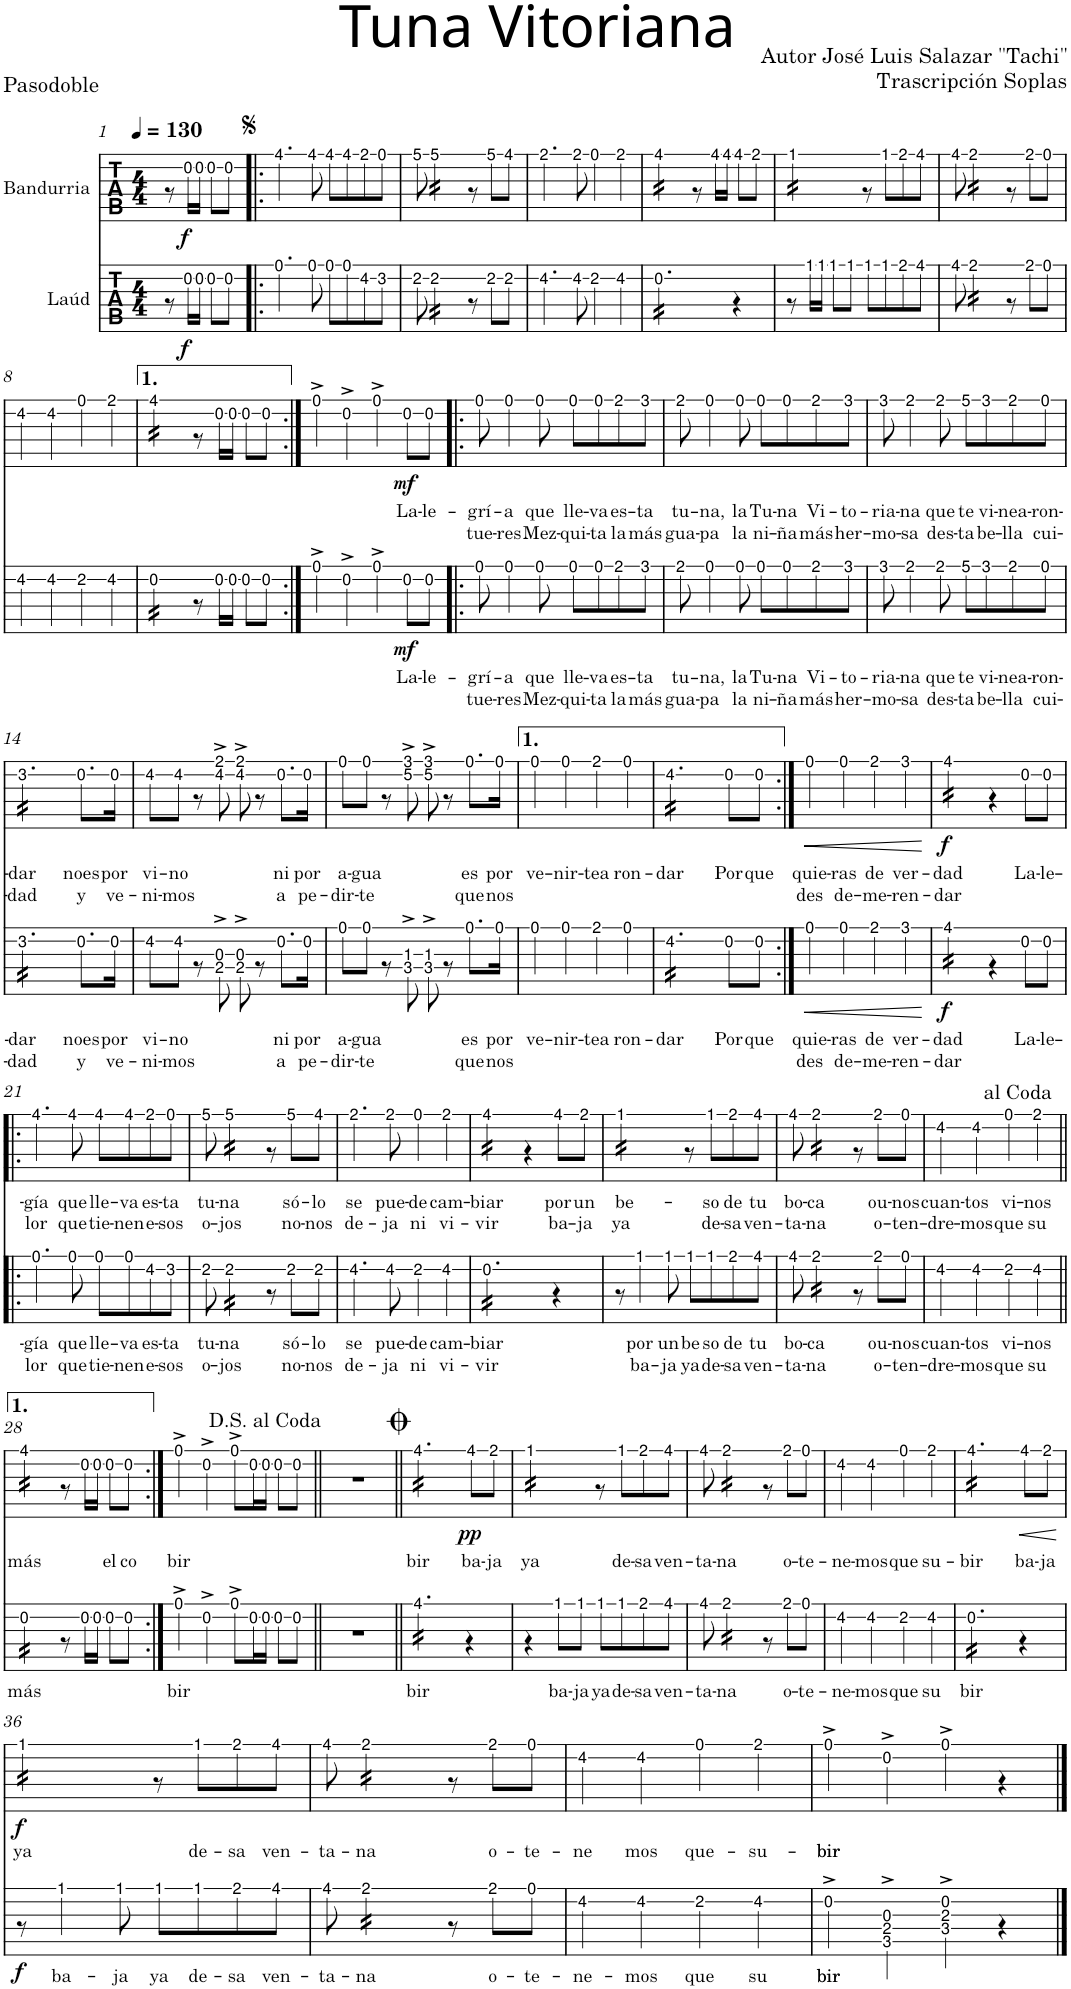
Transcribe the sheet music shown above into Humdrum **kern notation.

**kern	**dynam	**kern	**text	**text	**dynam	**kern	**text	**text	**dynam
*part3	*part3	*part2	*part2	*part2	*part2	*part1	*part1	*part1	*part1
*staff3	*staff3	*staff2	*staff2	*staff2	*staff2	*staff1	*staff1	*staff1	*staff1
*I"Guitarra	*	*I"Laúd	*	*	*	*I"Bandurria	*	*	*
*stria6	*	*stria6	*	*	*	*stria6	*	*	*
*	*	*	*	*	*	*	*	*	*
*k[]	*	*k[]	*	*	*	*k[]	*	*	*
*M4/4	*	*M4/4	*	*	*	*M4/4	*	*	*
*MM130	*	*MM130	*	*	*	*MM130	*	*	*
=1	=1	=1	=1	=1	=1	=1	=1	=1	=1
2r	.	8r	.	.	.	8r	.	.	.
!	!	!	!	!	!LO:DY:b	!	!	!	!LO:DY:b
.	.	16e\LL	.	.	f	16ee\LL	.	.	f
.	.	16e\JJ	.	.	.	16ee\JJ	.	.	.
.	.	8e\L	.	.	.	8ee\L	.	.	.
.	.	8e\J	.	.	.	8ee\J	.	.	.
=2!|:	=2!|:	=2!|:	=2!|:	=2!|:	=2!|:	=2!|:	=2!|:	=2!|:	=2!|:
8AA	.	4.a\	.	.	.	4.ccc#\	.	.	.
4A 4c# 4e	.	.	.	.	.	.	.	.	.
8A 8c# 8e	.	8a\	.	.	.	8ccc#\	.	.	.
8EE\L	.	8a\L	.	.	.	8ccc#\L	.	.	.
8A\ 8c#\ 8e\J	.	8a\	.	.	.	8ccc#\	.	.	.
8AA\L	.	8g#\	.	.	.	8bb\	.	.	.
8A\ 8c#\ 8e\J	.	8g\J	.	.	.	8aa\J	.	.	.
=3	=3	=3	=3	=3	=3	=3	=3	=3	=3
8D	.	8g-\	.	.	.	8ddd\	.	.	.
4A 4d 4f#	.	2g-\	.	.	.	2ddd\	.	.	.
8A 8d 8f#	.	.	.	.	.	.	.	.	.
8D\L	.	.	.	.	.	.	.	.	.
8A\ 8d\ 8f#\J	.	8r	.	.	.	8r	.	.	.
8AA\L	.	8g-\L	.	.	.	8ddd\L	.	.	.
8A\ 8d\ 8f#\J	.	8g-\J	.	.	.	8ccc#\J	.	.	.
=4	=4	=4	=4	=4	=4	=4	=4	=4	=4
8EE	.	4.a-\	.	.	.	4.bb\	.	.	.
4G# 4B 4e	.	.	.	.	.	.	.	.	.
8G# 8B 8e	.	8a-\	.	.	.	8bb\	.	.	.
8BB\L	.	4g-\	.	.	.	4aa\	.	.	.
8G#\ 8B\ 8e\J	.	.	.	.	.	.	.	.	.
8EE\L	.	4a-\	.	.	.	4bb\	.	.	.
8G#\ 8B\ 8e\J	.	.	.	.	.	.	.	.	.
=5	=5	=5	=5	=5	=5	=5	=5	=5	=5
8AA	.	2.e\	.	.	.	2ccc#\	.	.	.
4A 4c# 4e	.	.	.	.	.	.	.	.	.
8A 8c# 8e	.	.	.	.	.	.	.	.	.
8EE\L	.	.	.	.	.	8r	.	.	.
8A\ 8c#\ 8e\J	.	.	.	.	.	16ccc#\LL	.	.	.
.	.	.	.	.	.	16ccc#\JJ	.	.	.
8AA\L	.	4r	.	.	.	8ccc#\L	.	.	.
8A\ 8c#\ 8e\J	.	.	.	.	.	8bb\J	.	.	.
=6	=6	=6	=6	=6	=6	=6	=6	=6	=6
8FF#	.	8r	.	.	.	2bb-\	.	.	.
4A# 4c# 4f#	.	16b-\LL	.	.	.	.	.	.	.
.	.	16b-\JJ	.	.	.	.	.	.	.
.	.	8b-\L	.	.	.	.	.	.	.
8A# 8c# 8f#	.	8b-\J	.	.	.	.	.	.	.
8C#\L	.	8b-\L	.	.	.	8r	.	.	.
8A#\ 8c#\ 8f#\J	.	8b-\	.	.	.	8bb-\L	.	.	.
8FF#\L	.	8b\	.	.	.	8bb\	.	.	.
8A#\ 8c#\ 8f#\J	.	8cc#\J	.	.	.	8ccc#\J	.	.	.
=7	=7	=7	=7	=7	=7	=7	=7	=7	=7
8BB	.	8cc#\	.	.	.	8ccc#\	.	.	.
4B 4d 4f#	.	2b\	.	.	.	2bb\	.	.	.
8B 8d 8f#	.	.	.	.	.	.	.	.	.
8FF#\L	.	.	.	.	.	.	.	.	.
8B\ 8d\ 8f#\J	.	8r	.	.	.	8r	.	.	.
8BB\L	.	8b\L	.	.	.	8bb\L	.	.	.
8B\ 8d\ 8f#\J	.	8a\J	.	.	.	8aa\J	.	.	.
!!LO:LB:g=z
=8	=8	=8	=8	=8	=8	=8	=8	=8	=8
8EE	.	4g#\	.	.	.	4gg#\	.	.	.
4G# 4B 4e	.	.	.	.	.	.	.	.	.
.	.	4g#\	.	.	.	4gg#\	.	.	.
8G# 8B 8e	.	.	.	.	.	.	.	.	.
8BB\L	.	4f#\	.	.	.	4aa\	.	.	.
8G#\ 8B\ 8e\J	.	.	.	.	.	.	.	.	.
8EE\L	.	4g#\	.	.	.	4bb\	.	.	.
8G#\ 8B\ 8e\J	.	.	.	.	.	.	.	.	.
=9	=9	=9	=9	=9	=9	=9	=9	=9	=9
8AA	.	2e\	.	.	.	2ccc#\	.	.	.
4A 4c# 4e	.	.	.	.	.	.	.	.	.
8A 8c# 8e	.	.	.	.	.	.	.	.	.
8EE\L	.	8r	.	.	.	8r	.	.	.
8A\ 8c#\ 8e\J	.	16e\LL	.	.	.	16ee\LL	.	.	.
.	.	16e\JJ	.	.	.	16ee\JJ	.	.	.
8AA\L	.	8e\L	.	.	.	8ee\L	.	.	.
8A\ 8c#\ 8e\J	.	8e\J	.	.	.	8ee\J	.	.	.
=10:|!	=10:|!	=10:|!	=10:|!	=10:|!	=10:|!	=10:|!	=10:|!	=10:|!	=10:|!
4E 4A 4c# 4e	.	4a^\	.	.	.	4aa^\	.	.	.
4BB 4E 4G# 4B	.	4e^\	.	.	.	4ee^\	.	.	.
4E 4A 4c# 4e	.	4a^\	.	.	.	4aa^\	.	.	.
!	!	!	!LO:LY:b	!	!LO:DY:b	!	!LO:LY:b	!	!LO:DY:b
4r	.	8e\L	La-	.	mf	8ee\L	La-	.	mf
!	!	!	!LO:LY:b	!	!	!	!LO:LY:b	!	!
.	.	8e\J	-le-	.	.	8ee\J	-le-	.	.
=11!|:	=11!|:	=11!|:	=11!|:	=11!|:	=11!|:	=11!|:	=11!|:	=11!|:	=11!|:
!	!	!	!LO:LY:b	!LO:LY:b	!	!	!LO:LY:b	!LO:LY:b	!
8AA	.	8a\	-grí-	tue-	.	8aa\	-grí-	tue-	.
!	!	!	!LO:LY:b	!LO:LY:b	!	!	!LO:LY:b	!LO:LY:b	!
4A 4c 4e	.	4a\	-a	-res	.	4aa\	-a	-res	.
!	!	!	!LO:LY:b	!LO:LY:b	!	!	!LO:LY:b	!LO:LY:b	!
8A 8c 8e	.	8a\	que	Mez-	.	8aa\	que	Mez-	.
!	!	!	!LO:LY:b	!LO:LY:b	!	!	!LO:LY:b	!LO:LY:b	!
8EE\L	.	8a\L	lle-	-qui-	.	8aa\L	lle-	-qui-	.
!	!	!	!LO:LY:b	!LO:LY:b	!	!	!LO:LY:b	!LO:LY:b	!
8A\ 8c\ 8e\J	.	8a\	-va	-ta	.	8aa\	-va	-ta	.
!	!	!	!LO:LY:b	!LO:LY:b	!	!	!LO:LY:b	!LO:LY:b	!
8AA\L	.	8b\	es-	la	.	8bb\	es-	la	.
!	!	!	!LO:LY:b	!LO:LY:b	!	!	!LO:LY:b	!LO:LY:b	!
8A\ 8c\ 8e\J	.	8cc\J	-ta	más	.	8ccc\J	-ta	más	.
=12	=12	=12	=12	=12	=12	=12	=12	=12	=12
!	!	!	!LO:LY:b	!LO:LY:b	!	!	!LO:LY:b	!LO:LY:b	!
8D	.	8b\	tu-	gua-	.	8bb\	tu-	gua-	.
!	!	!	!LO:LY:b	!LO:LY:b	!	!	!LO:LY:b	!LO:LY:b	!
4A 4d 4f	.	4a\	-na,	-pa	.	4aa\	-na,	-pa	.
!	!	!	!LO:LY:b	!LO:LY:b	!	!	!LO:LY:b	!LO:LY:b	!
8A 8d 8f	.	8a\	la	la	.	8aa\	la	la	.
!	!	!	!LO:LY:b	!LO:LY:b	!	!	!LO:LY:b	!LO:LY:b	!
8D\L	.	8a\L	Tu-	ni-	.	8aa\L	Tu-	ni-	.
!	!	!	!LO:LY:b	!LO:LY:b	!	!	!LO:LY:b	!LO:LY:b	!
8A\ 8d\ 8f\J	.	8a\	-na	-ña	.	8aa\	-na	-ña	.
!	!	!	!LO:LY:b	!LO:LY:b	!	!	!LO:LY:b	!LO:LY:b	!
8AA\L	.	8b\	Vi-	más	.	8bb\	Vi-	más	.
!	!	!	!LO:LY:b	!LO:LY:b	!	!	!LO:LY:b	!LO:LY:b	!
8A\ 8d\ 8f\J	.	8cc\J	-to-	her-	.	8ccc\J	-to-	her-	.
=13	=13	=13	=13	=13	=13	=13	=13	=13	=13
!	!	!	!LO:LY:b	!LO:LY:b	!	!	!LO:LY:b	!LO:LY:b	!
8GG	.	8cc\	-ria-	-mo-	.	8ccc\	-ria-	-mo-	.
!	!	!	!LO:LY:b	!LO:LY:b	!	!	!LO:LY:b	!LO:LY:b	!
4G 4B 4f	.	4b\	-na	-sa	.	4bb\	-na	-sa	.
!	!	!	!LO:LY:b	!LO:LY:b	!	!	!LO:LY:b	!LO:LY:b	!
8G 8B 8f	.	8b\	que	des-	.	8bb\	que	des-	.
!	!	!	!LO:LY:b	!LO:LY:b	!	!	!LO:LY:b	!LO:LY:b	!
8GG\L	.	8dd\L	te	-ta	.	8ddd\L	te	-ta	.
!	!	!	!LO:LY:b	!LO:LY:b	!	!	!LO:LY:b	!LO:LY:b	!
8G\ 8B\ 8f\J	.	8cc\	vi-	be-	.	8ccc\	vi-	be-	.
!	!	!	!LO:LY:b	!LO:LY:b	!	!	!LO:LY:b	!LO:LY:b	!
8BB\L	.	8b\	-nea-	-lla	.	8bb\	-nea-	-lla	.
!	!	!	!LO:LY:b	!LO:LY:b	!	!	!LO:LY:b	!LO:LY:b	!
8G\ 8B\ 8f\J	.	8a\J	-ron-	cui-	.	8aa\J	-ron-	cui-	.
!!LO:LB:g=z
=14	=14	=14	=14	=14	=14	=14	=14	=14	=14
!	!	!	!LO:LY:b	!LO:LY:b	!	!	!LO:LY:b	!LO:LY:b	!
8C	.	2.g\	-dar	-dad	.	2.gg\	-dar	-dad	.
4G 4c 4e	.	.	.	.	.	.	.	.	.
8G 8c 8e	.	.	.	.	.	.	.	.	.
4G 4c 4e	.	.	.	.	.	.	.	.	.
!	!	!	!LO:LY:b	!LO:LY:b	!	!	!LO:LY:b	!LO:LY:b	!
4r	.	8.e\L	noes	y	.	8.ee\L	noes	y	.
!	!	!	!LO:LY:b	!LO:LY:b	!	!	!LO:LY:b	!LO:LY:b	!
.	.	16e\Jk	por	ve-	.	16ee\Jk	por	ve-	.
=15	=15	=15	=15	=15	=15	=15	=15	=15	=15
!	!	!	!LO:LY:b	!LO:LY:b	!	!	!LO:LY:b	!LO:LY:b	!
4r	.	8a-\L	vi-	-ni-	.	8aa-\L	vi-	-ni-	.
!	!	!	!LO:LY:b	!LO:LY:b	!	!	!LO:LY:b	!LO:LY:b	!
.	.	8a-\J	-no	-mos	.	8aa-\J	-no	-mos	.
8r	.	8r	.	.	.	8r	.	.	.
8BB 8E 8G# 8B	.	8G#\^ 8B\^	.	.	.	8gg#\^ 8bb\^	.	.	.
8BB 8E 8G# 8B	.	8G#\^ 8B\^	.	.	.	8gg#\^ 8bb\^	.	.	.
8r	.	8r	.	.	.	8r	.	.	.
!	!	!	!LO:LY:b	!LO:LY:b	!	!	!LO:LY:b	!LO:LY:b	!
4r	.	8.e\L	ni	a	.	8.ee\L	ni	a	.
!	!	!	!LO:LY:b	!LO:LY:b	!	!	!LO:LY:b	!LO:LY:b	!
.	.	16e\Jk	por	pe-	.	16ee\Jk	por	pe-	.
=16	=16	=16	=16	=16	=16	=16	=16	=16	=16
!	!	!	!LO:LY:b	!LO:LY:b	!	!	!LO:LY:b	!LO:LY:b	!
4r	.	8a\L	a-	-dir-	.	8aa\L	a-	-dir-	.
!	!	!	!LO:LY:b	!LO:LY:b	!	!	!LO:LY:b	!LO:LY:b	!
.	.	8a\J	-gua	-te	.	8aa\J	-gua	-te	.
8r	.	8r	.	.	.	8r	.	.	.
8AA 8E 8A 8c	.	8A\^ 8c\^	.	.	.	8aa\^ 8ccc\^	.	.	.
8AA 8E 8A 8c	.	8A\^ 8c\^	.	.	.	8aa\^ 8ccc\^	.	.	.
8r	.	8r	.	.	.	8r	.	.	.
!	!	!	!LO:LY:b	!LO:LY:b	!	!	!LO:LY:b	!LO:LY:b	!
4r	.	8.a\L	es	que	.	8.aa\L	es	que	.
!	!	!	!LO:LY:b	!LO:LY:b	!	!	!LO:LY:b	!LO:LY:b	!
.	.	16a\Jk	por	nos	.	16aa\Jk	por	nos	.
=17	=17	=17	=17	=17	=17	=17	=17	=17	=17
!	!	!	!LO:LY:b	!	!	!	!LO:LY:b	!	!
8D	.	4a\	ve-	.	.	4aa\	ve-	.	.
4A 4d 4f	.	.	.	.	.	.	.	.	.
!	!	!	!LO:LY:b	!	!	!	!LO:LY:b	!	!
.	.	4a\	-nir-	.	.	4aa\	-nir-	.	.
8A 8d 8f	.	.	.	.	.	.	.	.	.
!	!	!	!LO:LY:b	!	!	!	!LO:LY:b	!	!
8D\L	.	4b\	-tea	.	.	4bb\	-tea	.	.
8A\ 8d\ 8f\J	.	.	.	.	.	.	.	.	.
!	!	!	!LO:LY:b	!	!	!	!LO:LY:b	!	!
8AA\L	.	4a\	ron-	.	.	4aa\	ron-	.	.
8A\ 8d\ 8f\J	.	.	.	.	.	.	.	.	.
=18	=18	=18	=18	=18	=18	=18	=18	=18	=18
!	!	!	!LO:LY:b	!	!	!	!LO:LY:b	!	!
8EE	.	2.g#\	-dar	.	.	2.gg#\	-dar	.	.
4G# 4B 4e	.	.	.	.	.	.	.	.	.
8G# 8B 8e	.	.	.	.	.	.	.	.	.
8BB\L	.	.	.	.	.	.	.	.	.
8G#\ 8B\ 8e\J	.	.	.	.	.	.	.	.	.
!	!	!	!LO:LY:b	!	!	!	!LO:LY:b	!	!
8EE\L	.	8e\L	Por	.	.	8ee\L	Por	.	.
!	!	!	!LO:LY:b	!	!	!	!LO:LY:b	!	!
8G#\ 8B\ 8e\J	.	8e\J	que	.	.	8ee\J	que	.	.
=19:|!	=19:|!	=19:|!	=19:|!	=19:|!	=19:|!	=19:|!	=19:|!	=19:|!	=19:|!
!	!	!	!LO:LY:b	!LO:LY:b	!LO:HP:b	!	!LO:LY:b	!LO:LY:b	!LO:HP:b
8D	.	4a\	quie-	des	<	4aa\	quie-	des	<
4A 4d 4f	.	.	.	.	.	.	.	.	.
!	!	!	!LO:LY:b	!LO:LY:b	!	!	!LO:LY:b	!LO:LY:b	!
.	.	4a\	-ras	de-	.	4aa\	-ras	de-	.
8A 8d 8f	.	.	.	.	.	.	.	.	.
!	!	!	!LO:LY:b	!LO:LY:b	!	!	!LO:LY:b	!LO:LY:b	!
8BB\L	.	4b\	de	-me-	.	4bb\	de	-me-	.
8G#\ 8B\ 8e\J	.	.	.	.	.	.	.	.	.
!	!	!	!LO:LY:b	!LO:LY:b	!	!	!LO:LY:b	!LO:LY:b	!
8EE\L	.	4cc\	ver-	-ren-	.	4ccc\	ver-	-ren-	.
8G#\ 8B\ 8e\J	.	.	.	.	.	.	.	.	.
.	.	.	.	.	[	.	.	.	[
=20	=20	=20	=20	=20	=20	=20	=20	=20	=20
!	!	!	!LO:LY:b	!LO:LY:b	!LO:DY:b	!	!LO:LY:b	!LO:LY:b	!LO:DY:b
8AA	.	2dd-\	-dad	-dar	f	2ddd-\	-dad	-dar	f
4A 4c# 4e	.	.	.	.	.	.	.	.	.
8A 8c# 8e	.	.	.	.	.	.	.	.	.
8EE\L	.	4r	.	.	.	4r	.	.	.
8A\ 8c#\ 8e\J	.	.	.	.	.	.	.	.	.
!	!	!	!LO:LY:b	!	!	!	!LO:LY:b	!	!
8AA\L	.	8e\L	La-	.	.	8ee\L	La-	.	.
!	!	!	!LO:LY:b	!	!	!	!LO:LY:b	!	!
8A\ 8c#\ 8e\J	.	8e\J	-le-	.	.	8ee\J	-le-	.	.
!!LO:LB:g=z
=21!|:	=21!|:	=21!|:	=21!|:	=21!|:	=21!|:	=21!|:	=21!|:	=21!|:	=21!|:
!	!	!	!LO:LY:b	!LO:LY:b	!	!	!LO:LY:b	!LO:LY:b	!
8AA	.	4.a\	-gía	lor	.	4.ccc#\	-gía	lor	.
4A 4c# 4e	.	.	.	.	.	.	.	.	.
!	!	!	!LO:LY:b	!LO:LY:b	!	!	!LO:LY:b	!LO:LY:b	!
8A 8c# 8e	.	8a\	que	que	.	8ccc#\	que	que	.
!	!	!	!LO:LY:b	!LO:LY:b	!	!	!LO:LY:b	!LO:LY:b	!
8EE\L	.	8a\L	lle-	tie-	.	8ccc#\L	lle-	tie-	.
!	!	!	!LO:LY:b	!LO:LY:b	!	!	!LO:LY:b	!LO:LY:b	!
8A\ 8c#\ 8e\J	.	8a\	-va	-nen	.	8ccc#\	-va	-nen	.
!	!	!	!LO:LY:b	!LO:LY:b	!	!	!LO:LY:b	!LO:LY:b	!
8AA\L	.	8g#\	es-	e-	.	8bb\	es-	e-	.
!	!	!	!LO:LY:b	!LO:LY:b	!	!	!LO:LY:b	!LO:LY:b	!
8A\ 8c#\ 8e\J	.	8g\J	-ta	-sos	.	8aa\J	-ta	-sos	.
=22	=22	=22	=22	=22	=22	=22	=22	=22	=22
!	!	!	!LO:LY:b	!LO:LY:b	!	!	!LO:LY:b	!LO:LY:b	!
8D	.	8g-\	tu-	o-	.	8ddd\	tu-	o-	.
!	!	!	!LO:LY:b	!LO:LY:b	!	!	!LO:LY:b	!LO:LY:b	!
4A 4d 4f#	.	2g-\	-na	-jos	.	2ddd\	-na	-jos	.
8A 8d 8f#	.	.	.	.	.	.	.	.	.
8D\L	.	.	.	.	.	.	.	.	.
8A\ 8d\ 8f#\J	.	8r	.	.	.	8r	.	.	.
!	!	!	!LO:LY:b	!LO:LY:b	!	!	!LO:LY:b	!LO:LY:b	!
8AA\L	.	8g-\L	só-	no-	.	8ddd\L	só-	no-	.
!	!	!	!LO:LY:b	!LO:LY:b	!	!	!LO:LY:b	!LO:LY:b	!
8A\ 8d\ 8f#\J	.	8g-\J	-lo	-nos	.	8ccc#\J	-lo	-nos	.
=23	=23	=23	=23	=23	=23	=23	=23	=23	=23
!	!	!	!LO:LY:b	!LO:LY:b	!	!	!LO:LY:b	!LO:LY:b	!
8EE	.	4.a-\	se	de-	.	4.bb\	se	de-	.
4G# 4B 4e	.	.	.	.	.	.	.	.	.
!	!	!	!LO:LY:b	!LO:LY:b	!	!	!LO:LY:b	!LO:LY:b	!
8G# 8B 8e	.	8a-\	pue-	-ja	.	8bb\	pue-	-ja	.
!	!	!	!LO:LY:b	!LO:LY:b	!	!	!LO:LY:b	!LO:LY:b	!
8BB\L	.	4g-\	-de	ni	.	4aa\	-de	ni	.
8G#\ 8B\ 8e\J	.	.	.	.	.	.	.	.	.
!	!	!	!LO:LY:b	!LO:LY:b	!	!	!LO:LY:b	!LO:LY:b	!
8EE\L	.	4a-\	cam-	vi-	.	4bb\	cam-	vi-	.
8G#\ 8B\ 8e\J	.	.	.	.	.	.	.	.	.
=24	=24	=24	=24	=24	=24	=24	=24	=24	=24
!	!	!	!LO:LY:b	!LO:LY:b	!	!	!LO:LY:b	!LO:LY:b	!
8AA	.	2.e\	-biar	-vir	.	2ccc#\	-biar	-vir	.
4A 4c# 4e	.	.	.	.	.	.	.	.	.
8A 8c# 8e	.	.	.	.	.	.	.	.	.
8EE\L	.	.	.	.	.	4r	.	.	.
8A\ 8c#\ 8e\J	.	.	.	.	.	.	.	.	.
!	!	!	!	!	!	!	!LO:LY:b	!LO:LY:b	!
8AA\L	.	4r	.	.	.	8ccc#\L	por	ba-	.
!	!	!	!	!	!	!	!LO:LY:b	!LO:LY:b	!
8A\ 8c#\ 8e\J	.	.	.	.	.	8bb\J	un	-ja	.
=25	=25	=25	=25	=25	=25	=25	=25	=25	=25
!	!	!	!	!	!	!	!LO:LY:b	!LO:LY:b	!
8FF#	.	8r	.	.	.	2bb-\	be-	ya	.
!	!	!	!LO:LY:b	!LO:LY:b	!	!	!	!	!
4A# 4c# 4f#	.	4b-\	por	ba-	.	.	.	.	.
!	!	!	!LO:LY:b	!LO:LY:b	!	!	!	!	!
8A# 8c# 8f#	.	8b-\	un	-ja	.	.	.	.	.
!	!	!	!LO:LY:b	!LO:LY:b	!	!	!	!	!
8C#\L	.	8b-\L	be	ya	.	8r	.	.	.
!	!	!	!LO:LY:b	!LO:LY:b	!	!	!LO:LY:b	!LO:LY:b	!
8A#\ 8c#\ 8f#\J	.	8b-\	-so	de-	.	8bb-\L	-so	de-	.
!	!	!	!LO:LY:b	!LO:LY:b	!	!	!LO:LY:b	!LO:LY:b	!
8FF#\L	.	8b\	de	-sa	.	8bb\	de	-sa	.
!	!	!	!LO:LY:b	!LO:LY:b	!	!	!LO:LY:b	!LO:LY:b	!
8A#\ 8c#\ 8f#\J	.	8cc#\J	tu	ven-	.	8ccc#\J	tu	ven-	.
=26	=26	=26	=26	=26	=26	=26	=26	=26	=26
!	!	!	!LO:LY:b	!LO:LY:b	!	!	!LO:LY:b	!LO:LY:b	!
8BB	.	8cc#\	bo-	-ta-	.	8ccc#\	bo-	-ta-	.
!	!	!	!LO:LY:b	!LO:LY:b	!	!	!LO:LY:b	!LO:LY:b	!
4B 4d 4f#	.	2b\	-ca	-na	.	2bb\	-ca	-na	.
8B 8d 8f#	.	.	.	.	.	.	.	.	.
8FF#\L	.	.	.	.	.	.	.	.	.
8B\ 8d\ 8f#\J	.	8r	.	.	.	8r	.	.	.
!	!	!	!LO:LY:b	!LO:LY:b	!	!	!LO:LY:b	!LO:LY:b	!
8BB\L	.	8b\L	ou-	o-	.	8bb\L	ou-	o-	.
!	!	!	!LO:LY:b	!LO:LY:b	!	!	!LO:LY:b	!LO:LY:b	!
8B\ 8d\ 8f#\J	.	8a\J	-nos	-ten-	.	8aa\J	-nos	-ten-	.
=27	=27	=27	=27	=27	=27	=27	=27	=27	=27
!	!	!	!LO:LY:b	!LO:LY:b	!	!	!LO:LY:b	!LO:LY:b	!
8EE	.	4g#\	cuan-	-dre-	.	4gg#\	cuan-	-dre-	.
4G# 4B 4e	.	.	.	.	.	.	.	.	.
!	!	!	!LO:LY:b	!LO:LY:b	!	!	!LO:LY:b	!LO:LY:b	!
.	.	4g#\	-tos	-mos	.	4gg#\	-tos	-mos	.
8G# 8B 8e	.	.	.	.	.	.	.	.	.
!	!	!	!LO:LY:b	!LO:LY:b	!	!	!LO:LY:b	!LO:LY:b	!
8BB\L	.	4f#\	vi-	que	.	4aa\	vi-	que	.
8G#\ 8B\ 8e\J	.	.	.	.	.	.	.	.	.
!	!	!	!LO:LY:b	!LO:LY:b	!	!	!LO:LY:b	!LO:LY:b	!
8EE\L	.	4g#\	-nos	su	.	4bb\	-nos	su	.
8G#\ 8B\ 8e\J	.	.	.	.	.	.	.	.	.
!!LO:LB:g=z
=28||	=28||	=28||	=28||	=28||	=28||	=28||	=28||	=28||	=28||
!	!	!	!LO:LY:b	!	!	!	!LO:LY:b	!	!
8AA	.	2e\	más	.	.	2ccc#\	más	.	.
4A 4c# 4e	.	.	.	.	.	.	.	.	.
8A 8c# 8e	.	.	.	.	.	.	.	.	.
8EE\L	.	8r	.	.	.	8r	.	.	.
8A\ 8c#\ 8e\J	.	16e\LL	.	.	.	16ee\LL	.	.	.
.	.	16e\JJ	.	.	.	16ee\JJ	.	.	.
!	!	!	!	!	!	!	!LO:LY:b	!	!
8AA\L	.	8e\L	.	.	.	8ee\L	el	.	.
!	!	!	!	!	!	!	!LO:LY:b	!	!
8A\ 8c#\ 8e\J	.	8e\J	.	.	.	8ee\J	co	.	.
=29:|!	=29:|!	=29:|!	=29:|!	=29:|!	=29:|!	=29:|!	=29:|!	=29:|!	=29:|!
!	!	!	!LO:LY:b	!	!	!	!LO:LY:b	!	!
4E 4A 4c# 4e	.	4a^\	bir	.	.	4aa^\	bir	.	.
4BB 4E 4G# 4B	.	4e^\	.	.	.	4ee^\	.	.	.
4E 4A 4c# 4e	.	8a^\L	.	.	.	8aa^\L	.	.	.
.	.	16e\L	.	.	.	16ee\L	.	.	.
.	.	16e\JJ	.	.	.	16ee\JJ	.	.	.
4r	.	8e\L	.	.	.	8ee\L	.	.	.
.	.	8e\J	.	.	.	8ee\J	.	.	.
=30||	=30||	=30||	=30||	=30||	=30||	=30||	=30||	=30||	=30||
1r	.	1r	.	.	.	1r	.	.	.
=31||	=31||	=31||	=31||	=31||	=31||	=31||	=31||	=31||	=31||
!	!LO:HP:b	!	!LO:LY:b	!	!	!	!LO:LY:b	!	!
8AA	>	2.cc#\	-bir	.	.	2.ccc#\	-bir	.	.
4A 4c# 4e	.	.	.	.	.	.	.	.	.
8A 8c# 8e	.	.	.	.	.	.	.	.	.
8EE\L	.	.	.	.	.	.	.	.	.
8A\ 8c#\ 8e\J	.	.	.	.	.	.	.	.	.
!	!	!	!	!	!	!	!LO:LY:b	!	!LO:DY:b
8AA\L	.	4r	.	.	.	8ccc#\L	ba-	.	pp
!	!	!	!	!	!	!	!LO:LY:b	!	!
8A\ 8c#\ 8e\J	.	.	.	.	.	8bb\J	-ja	.	.
.	]	.	.	.	.	.	.	.	.
=32	=32	=32	=32	=32	=32	=32	=32	=32	=32
!	!LO:DY:b	!	!	!	!	!	!LO:LY:b	!	!
8FF#	pp	4r	.	.	.	2bb-\	ya	.	.
4A# 4c# 4f#	.	.	.	.	.	.	.	.	.
!	!	!	!LO:LY:b	!	!	!	!	!	!
.	.	8b-\L	ba-	.	.	.	.	.	.
!	!	!	!LO:LY:b	!	!	!	!	!	!
8A# 8c# 8f#	.	8b-\J	-ja	.	.	.	.	.	.
!	!	!	!LO:LY:b	!	!	!	!	!	!
8C#\L	.	8b-\L	ya	.	.	8r	.	.	.
!	!	!	!LO:LY:b	!	!	!	!LO:LY:b	!	!
8A#\ 8c#\ 8f#\J	.	8b-\	de-	.	.	8bb-\L	de-	.	.
!	!	!	!LO:LY:b	!	!	!	!LO:LY:b	!	!
8FF#\L	.	8b\	-sa	.	.	8bb\	-sa	.	.
!	!	!	!LO:LY:b	!	!	!	!LO:LY:b	!	!
8A#\ 8c#\ 8f#\J	.	8cc#\J	ven-	.	.	8ccc#\J	ven-	.	.
=33	=33	=33	=33	=33	=33	=33	=33	=33	=33
!	!	!	!LO:LY:b	!	!	!	!LO:LY:b	!	!
8BB	.	8cc#\	-ta-	.	.	8ccc#\	-ta-	.	.
!	!	!	!LO:LY:b	!	!	!	!LO:LY:b	!	!
4B 4d 4f#	.	2b\	-na	.	.	2bb\	-na	.	.
8B 8d 8f#	.	.	.	.	.	.	.	.	.
8FF#\L	.	.	.	.	.	.	.	.	.
8B\ 8d\ 8f#\J	.	8r	.	.	.	8r	.	.	.
!	!	!	!LO:LY:b	!	!	!	!LO:LY:b	!	!
8BB\L	.	8b\L	o-	.	.	8bb\L	o-	.	.
!	!	!	!LO:LY:b	!	!	!	!LO:LY:b	!	!
8B\ 8d\ 8f#\J	.	8a\J	-te-	.	.	8aa\J	-te-	.	.
=34	=34	=34	=34	=34	=34	=34	=34	=34	=34
!	!	!	!LO:LY:b	!	!	!	!LO:LY:b	!	!
8EE	.	4g#\	-ne-	.	.	4gg#\	-ne-	.	.
4G# 4B 4e	.	.	.	.	.	.	.	.	.
!	!	!	!LO:LY:b	!	!	!	!LO:LY:b	!	!
.	.	4g#\	-mos	.	.	4gg#\	-mos	.	.
8G# 8B 8e	.	.	.	.	.	.	.	.	.
!	!	!	!LO:LY:b	!	!	!	!LO:LY:b	!	!
8BB\L	.	4f#\	que	.	.	4aa\	que	.	.
8G#\ 8B\ 8e\J	.	.	.	.	.	.	.	.	.
!	!	!	!LO:LY:b	!	!	!	!LO:LY:b	!	!
8EE\L	.	4g#\	su	.	.	4bb\	su-	.	.
8G#\ 8B\ 8e\J	.	.	.	.	.	.	.	.	.
=35	=35	=35	=35	=35	=35	=35	=35	=35	=35
!	!LO:HP:b	!	!LO:LY:b	!	!	!	!LO:LY:b	!	!
8AA	<	2.e\	-bir	.	.	2.ccc#\	-bir	.	.
4A 4c# 4e	.	.	.	.	.	.	.	.	.
8A 8c# 8e	.	.	.	.	.	.	.	.	.
8EE\L	.	.	.	.	.	.	.	.	.
8A\ 8c#\ 8e\J	.	.	.	.	.	.	.	.	.
!	!	!	!	!	!	!	!LO:LY:b	!	!LO:HP:b
8AA\L	.	4r	.	.	.	8ccc#\L	ba-	.	<
!	!	!	!	!	!	!	!LO:LY:b	!	!
8A\ 8c#\ 8e\J	.	.	.	.	.	8bb\J	-ja	.	.
.	[	.	.	.	.	.	.	.	[
!!LO:LB:g=z
=36	=36	=36	=36	=36	=36	=36	=36	=36	=36
!	!LO:DY:b	!	!	!	!LO:DY:b	!	!LO:LY:b	!	!LO:DY:b
8FF#	mf	8r	.	.	f	2bb-\	ya	.	f
!	!	!	!LO:LY:b	!	!	!	!	!	!
4A# 4c# 4f#	.	4b-\	ba-	.	.	.	.	.	.
!	!	!	!LO:LY:b	!	!	!	!	!	!
8A# 8c# 8f#	.	8b-\	-ja	.	.	.	.	.	.
!	!	!	!LO:LY:b	!	!	!	!	!	!
8C#\L	.	8b-\L	ya	.	.	8r	.	.	.
!	!	!	!LO:LY:b	!	!	!	!LO:LY:b	!	!
8A#\ 8c#\ 8f#\J	.	8b-\	de-	.	.	8bb-\L	de-	.	.
!	!	!	!LO:LY:b	!	!	!	!LO:LY:b	!	!
8FF#\L	.	8b\	-sa	.	.	8bb\	-sa	.	.
!	!	!	!LO:LY:b	!	!	!	!LO:LY:b	!	!
8A#\ 8c#\ 8f#\J	.	8cc#\J	ven-	.	.	8ccc#\J	ven-	.	.
=37	=37	=37	=37	=37	=37	=37	=37	=37	=37
!	!	!	!LO:LY:b	!	!	!	!LO:LY:b	!	!
8BB	.	8cc#\	-ta-	.	.	8ccc#\	-ta-	.	.
!	!	!	!LO:LY:b	!	!	!	!LO:LY:b	!	!
4B 4d 4f#	.	2b\	-na	.	.	2bb\	-na	.	.
8B 8d 8f#	.	.	.	.	.	.	.	.	.
8FF#\L	.	.	.	.	.	.	.	.	.
8B\ 8d\ 8f#\J	.	8r	.	.	.	8r	.	.	.
!	!	!	!LO:LY:b	!	!	!	!LO:LY:b	!	!
8BB\L	.	8b\L	o-	.	.	8bb\L	o-	.	.
!	!	!	!LO:LY:b	!	!	!	!LO:LY:b	!	!
8B\ 8d\ 8f#\J	.	8a\J	-te-	.	.	8aa\J	-te-	.	.
=38	=38	=38	=38	=38	=38	=38	=38	=38	=38
!	!	!	!LO:LY:b	!	!	!	!LO:LY:b	!	!
8EE	.	4g#\	-ne-	.	.	4gg#\	-ne	.	.
4G# 4B 4e	.	.	.	.	.	.	.	.	.
!	!	!	!LO:LY:b	!	!	!	!LO:LY:b	!	!
.	.	4g#\	-mos	.	.	4gg#\	-mos	.	.
8G# 8B 8e	.	.	.	.	.	.	.	.	.
!	!	!	!LO:LY:b	!	!	!	!LO:LY:b	!	!
8BB\L	.	4f#\	que	.	.	4aa\	que-	.	.
8G#\ 8B\ 8e\J	.	.	.	.	.	.	.	.	.
!	!	!	!LO:LY:b	!	!	!	!LO:LY:b	!	!
8EE\L	.	4g#\	su	.	.	4bb\	-su-	.	.
8G#\ 8B\ 8e\J	.	.	.	.	.	.	.	.	.
=39	=39	=39	=39	=39	=39	=39	=39	=39	=39
!	!	!	!LO:LY:b	!	!	!	!LO:LY:b	!	!
4E 4A 4c# 4e	.	4e^\	-bir	.	.	4aa^\	-bir	.	.
4BB 4E 4G# 4B	.	4E\^ 4G#\^ 4B\^	.	.	.	4ee^\	.	.	.
4E 4A 4c# 4e	.	4A\^ 4c#\^ 4e\^	.	.	.	4aa^\	.	.	.
4r	.	4r	.	.	.	4r	.	.	.
==	==	==	==	==	==	==	==	==	==
*-	*-	*-	*-	*-	*-	*-	*-	*-	*-
